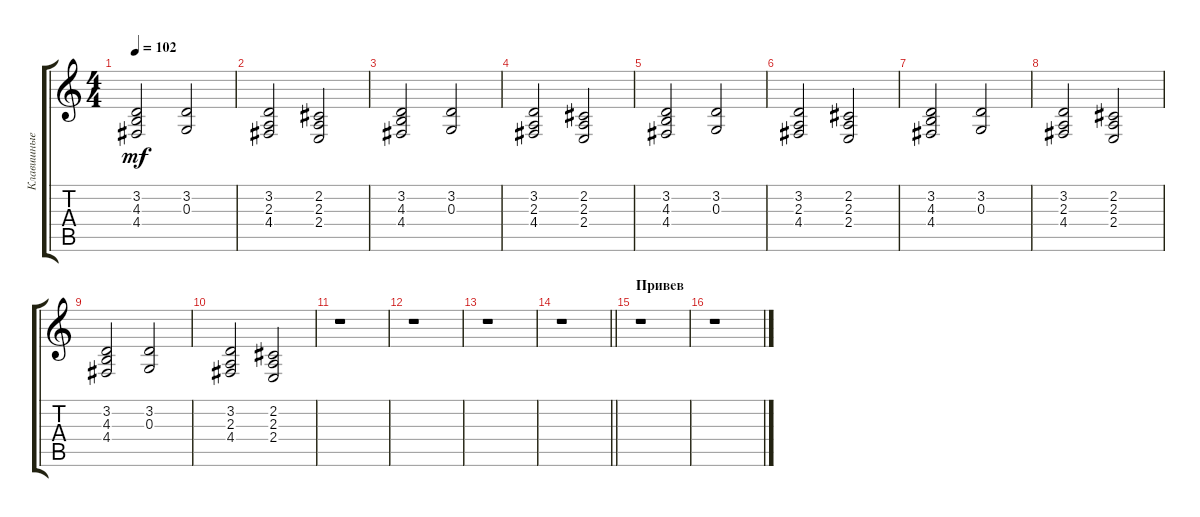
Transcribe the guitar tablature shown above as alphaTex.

\track ("Клавишные" "Клавишные") {instrument rockorgan}
\staff {score tabs}
\tuning (E4 B3 G3 D3 A2 E2) {hide}
\ts (4 4)
\tempo 102
\clef g2
\ks c
(3.2 4.3 4.4).2{dy mf} (3.2 0.3).2 |
(3.2 2.3 4.4).2 (2.2 2.3 2.4).2 |
(3.2 4.3 4.4).2 (3.2 0.3).2 |
(3.2 2.3 4.4).2 (2.2 2.3 2.4).2 |
(3.2 4.3 4.4).2 (3.2 0.3).2 |
(3.2 2.3 4.4).2 (2.2 2.3 2.4).2 |
(3.2 4.3 4.4).2 (3.2 0.3).2 |
(3.2 2.3 4.4).2 (2.2 2.3 2.4).2 |
(3.2 4.3 4.4).2 (3.2 0.3).2 |
(3.2 2.3 4.4).2 (2.2 2.3 2.4).2 |
r.1 |
r.1 |
r.1 |
\barLineRight lightlight
r.1 |
\section ("" "Привев")
r.1 |
r.1
